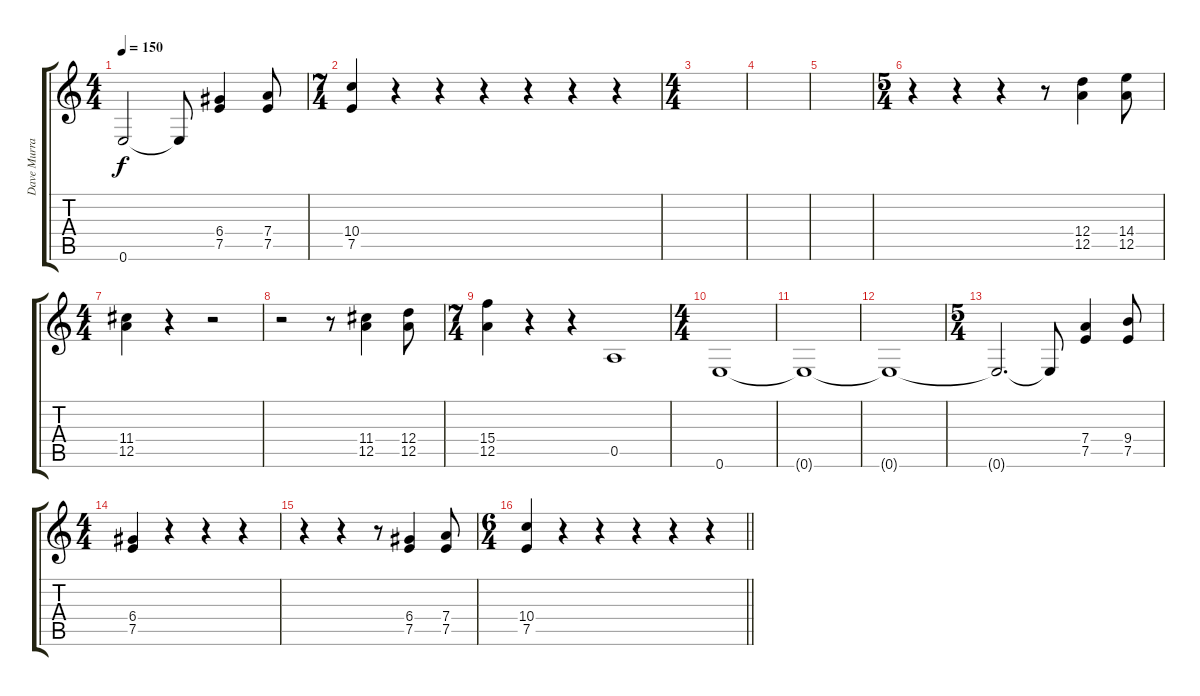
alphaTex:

\track ("Dave Murray" "Dave Murra") {instrument distortionguitar}
\staff {score tabs}
\tuning (E4 B3 G3 D3 A2 E2) {hide}
\ts (4 4)
\tempo 150
\clef g2
\ks c
0.6{t}.2{dy f} 0.6{t}.8 (6.4 7.5).4 (7.4 7.5).8 |
\ts (7 4)
(10.4 7.5).4 r.4 r.4 r.4 r.4 r.4 r.4 |
\ts (4 4)
|
|
|
\ts (5 4)
r.4 r.4 r.4 r.8 (12.4 12.5).4 (14.4 12.5).8 |
\ts (4 4)
(11.4 12.5).4 r.4 r.2 |
r.2 r.8 (11.4 12.5).4 (12.4 12.5).8 |
\ts (7 4)
(15.4 12.5).4 r.4 r.4 0.5.1 |
\ts (4 4)
0.6.1{volume 15 instrument distortionguitar} |
0.6{t}.1 |
0.6{t}.1 |
\ts (5 4)
0.6{t}.2{d} 0.6{t}.8 (7.4 7.5).4 (9.4 7.5).8 |
\ts (4 4)
(6.4 7.5).4 r.4 r.4 r.4 |
r.4 r.4 r.8 (6.4 7.5).4 (7.4 7.5).8 |
\ts (6 4)
\barLineRight lightlight
(10.4 7.5).4 r.4 r.4 r.4 r.4 r.4
